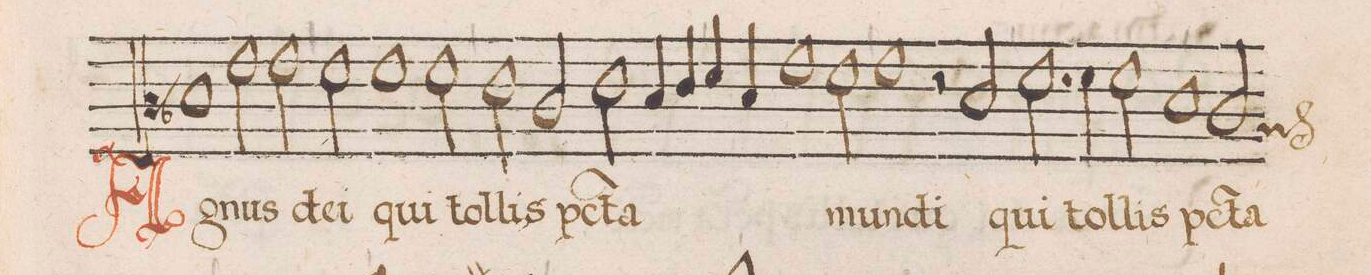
**kern	**text
*I"ALTVS	*
*clefC3	*
*k[b-]	*
*met(C)	*
*M2/1	*
1d	A-
2g\	-gnus
2g\	de-
=2	=2
2f\	-i
1f	qui
2f\	tol-
=3	=3
2e\	-lis
2c/	p(ec)-
2e\	-c(a)-
4d/	-ta
4e/	.
=4	=4
4f/	.
4d/	.
1g	.
2f\	mun-
=5	=5
1g	-di
2r	.
2d/	qui
=6	=6
2.f\	tol-
4f\	-lis
2f\	p(ec)-
1d	-c(a)-
=7	=7
*custos:B-	*
2c/	-ta
*-	*-
